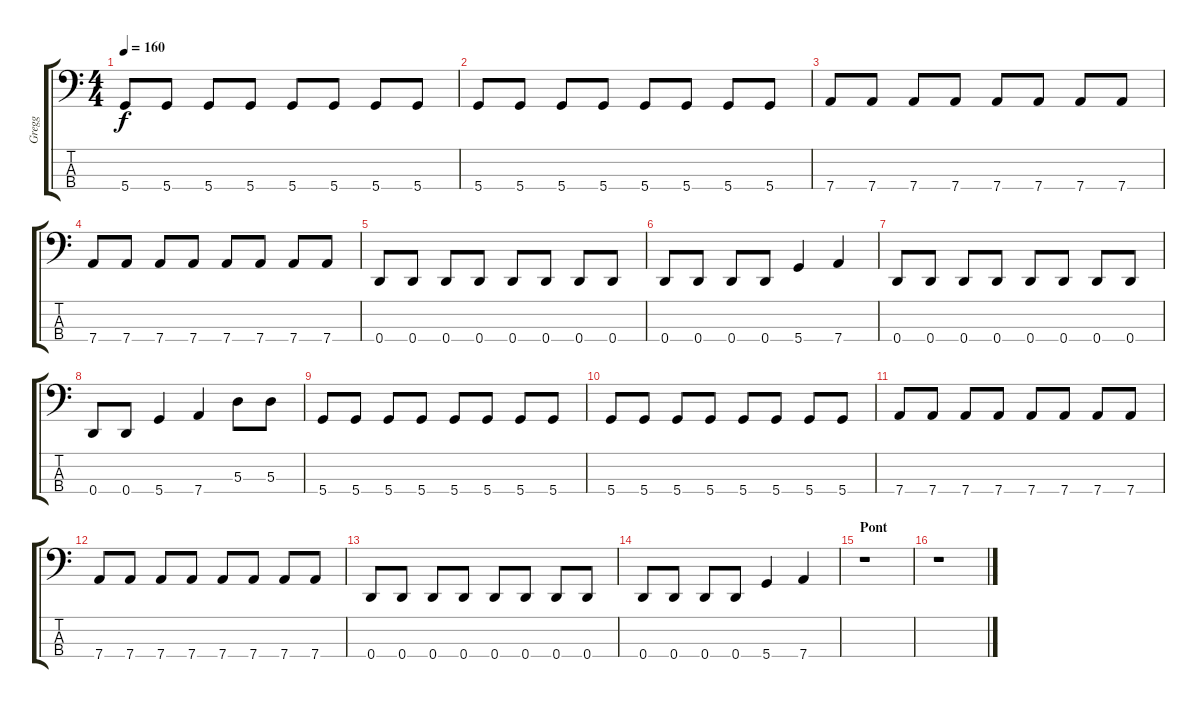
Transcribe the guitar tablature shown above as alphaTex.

\track ("Gregg" "Gregg") {instrument electricbasspick}
\staff {score tabs}
\tuning (G2 D2 A1 D1) {hide}
\ts (4 4)
\tempo 160
\clef f4
\ks c
5.4.8{dy f} 5.4.8 5.4.8 5.4.8 5.4.8 5.4.8 5.4.8 5.4.8 |
5.4.8 5.4.8 5.4.8 5.4.8 5.4.8 5.4.8 5.4.8 5.4.8 |
7.4.8 7.4.8 7.4.8 7.4.8 7.4.8 7.4.8 7.4.8 7.4.8 |
7.4.8 7.4.8 7.4.8 7.4.8 7.4.8 7.4.8 7.4.8 7.4.8 |
0.4.8 0.4.8 0.4.8 0.4.8 0.4.8 0.4.8 0.4.8 0.4.8 |
0.4.8 0.4.8 0.4.8 0.4.8 5.4.4 7.4.4 |
0.4.8 0.4.8 0.4.8 0.4.8 0.4.8 0.4.8 0.4.8 0.4.8 |
0.4.8 0.4.8 5.4.4 7.4.4 5.3.8 5.3.8 |
5.4.8 5.4.8 5.4.8 5.4.8 5.4.8 5.4.8 5.4.8 5.4.8 |
5.4.8 5.4.8 5.4.8 5.4.8 5.4.8 5.4.8 5.4.8 5.4.8 |
7.4.8 7.4.8 7.4.8 7.4.8 7.4.8 7.4.8 7.4.8 7.4.8 |
7.4.8 7.4.8 7.4.8 7.4.8 7.4.8 7.4.8 7.4.8 7.4.8 |
0.4.8 0.4.8 0.4.8 0.4.8 0.4.8 0.4.8 0.4.8 0.4.8 |
0.4.8 0.4.8 0.4.8 0.4.8 5.4.4 7.4.4 |
\section ("" "Pont")
r.1 |
r.1
